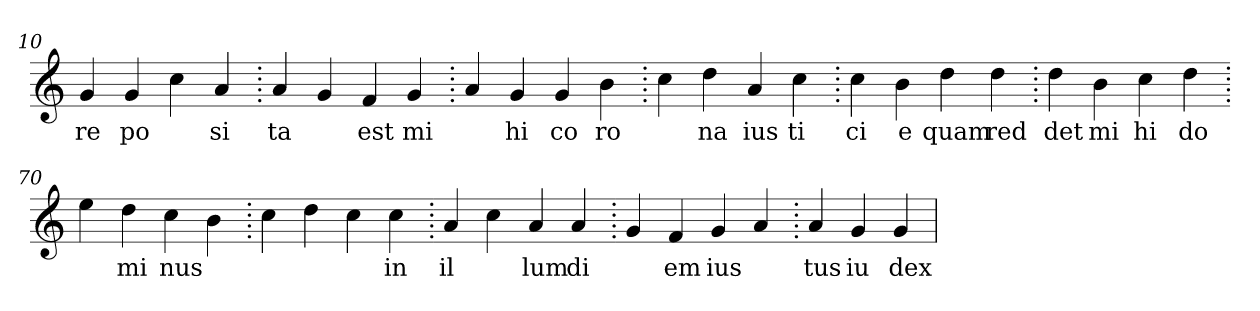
**kern	**text
*part1	*part1
*staff1	*staff1
*clefG2	*
=10.	=10.
4g	re
4g	po
4cc	.
4a	si
=20.	=20.
4a	ta
4g	.
4f	est
4g	mi
=30.	=30.
4a	.
4g	hi
4g	co
4b	ro
=40.	=40.
4cc	.
4dd	na
4a	ius
4cc	ti
=50.	=50.
4cc	ci
4b	e
4dd	quam
4dd	red
=60.	=60.
4dd	det
4b	mi
4cc	hi
4dd	do
=70.	=70.
4ee	.
4dd	mi
4cc	nus
4b	.
=80.	=80.
4cc	.
4dd	.
4cc	.
4cc	in
=90.	=90.
4a	il
4cc	.
4a	lum
4a	di
=100.	=100.
4g	.
4f	em
4g	ius
4a	.
=110.	=110.
4a	tus
4g	iu
4g	dex
=	=
*-	*-
